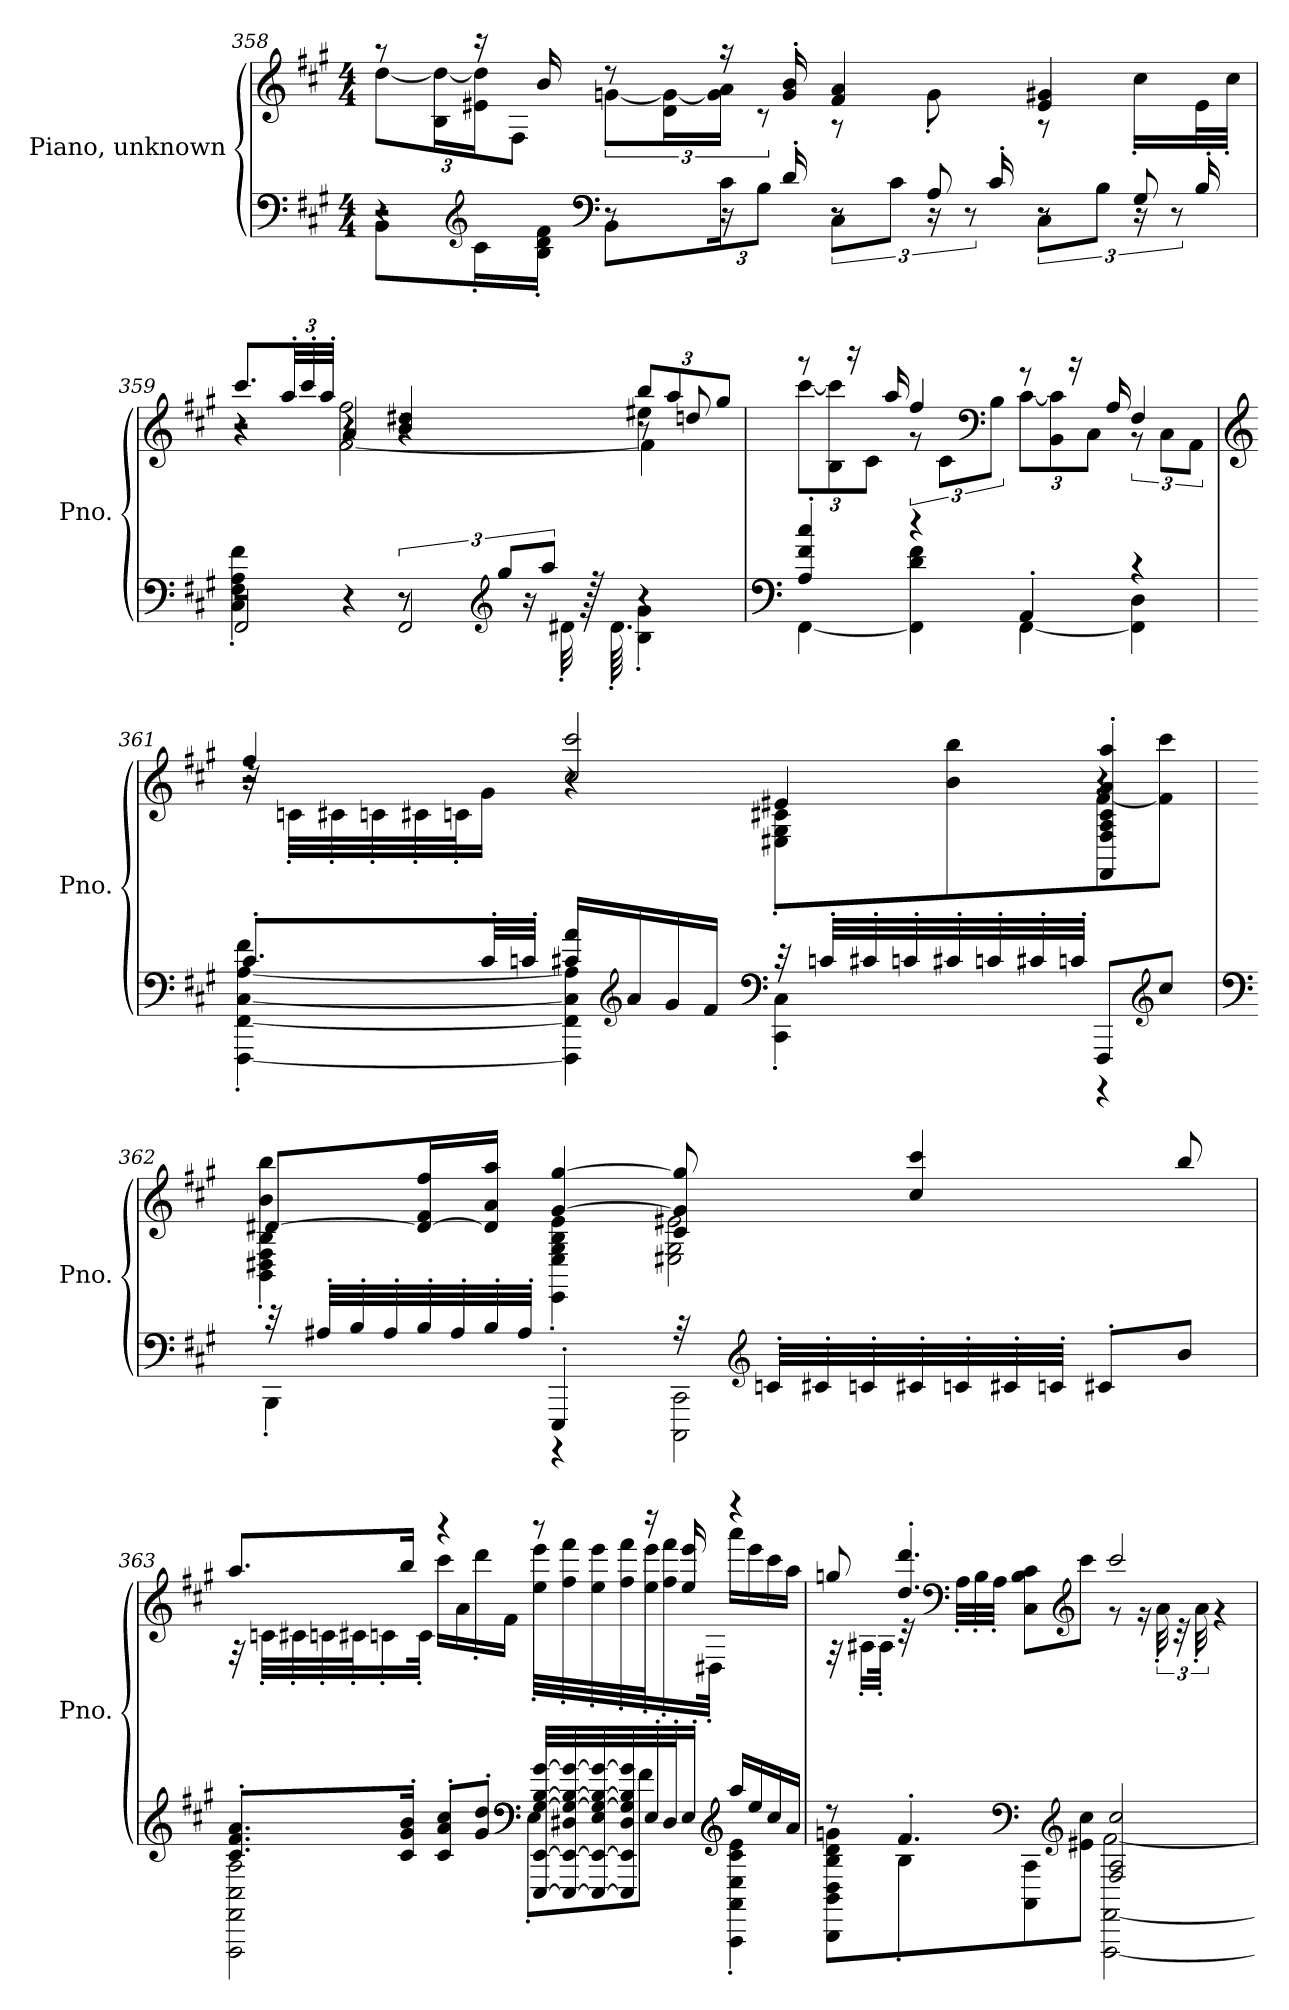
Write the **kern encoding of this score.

**kern	**kern
*part1	*part1
*staff2	*staff1
*I"Piano, unknown	*
*I'Pno.	*
!!LO:LB:g=z
*clefF4	*clefG2
*k[f#c#g#]	*k[f#c#g#]
*M4/4	*M4/4
=358	=358
*^	*^
*	*^	*	*
*	*	*	*	*Xbrackettup
4r	8BB\L	2r	8r	[12dd\L
.	.	.	.	24B\ 24dd\_L
*clefG2	*	*	*	*
.	16c#'\L	.	16r	24e#X\ 24dd\]J
.	.	.	.	12F#\J
.	16B\' 16d\' 16f#\'JJ	.	16b/	.
*clefF4	*	*	*	*
*	*	*	*	*brackettup
8r	8BB\L	.	8r	[12gn\L
.	.	.	.	24d\ 24g\_L
*	*Xbrackettup	*	*	*
16r	24c#\K	.	16r	24g\] 24a\JJ
.	12B\J	.	.	12r
16d'/	.	.	16g/' 16b/'	.
*	*brackettup	*	*	*
8r	12C#\L	8r	4f#/ 4a/	8r
.	12c#\J	.	.	.
16r	.	8A/	.	8g'\
.	12r	.	.	.
16c#'/	.	.	.	.
8r	12C#\L	8r	4e#/ 4g#X/	8r
.	12B\J	.	.	.
16r	.	8G#/	.	16cc#'\LL
.	12r	.	.	.
16B'/	.	.	.	32e#\L
.	.	.	.	32cc#'\JJJ
!!LO:LB:g=z
=359	=359	=359	=359	=359
*	*	*	*^	*^
2FF#/	4C#\' 4F#\' 4A\' 4f#\'	2r	8.ccc#/L	2r	4r	4r
*	*	*	*Xbrackettup	*	*	*
.	.	.	48aa'/LL	.	.	.
.	.	.	48ccc#'/	.	.	.
.	.	.	48aa'/JJJ	.	.	.
.	4r	.	4r	.	4a/	[2f#\ 2ff#\
12r	8r	2FF#/	4b/ 4dd#X/	4r	4r	.
*clefG2	*	*	*	*	*	*
12gg#/L	.	.	.	.	.	.
.	16r	.	.	.	.	.
12aa/J	.	.	.	.	.	.
.	32d#X'\	.	.	.	.	.
.	128r	.	.	.	.	.
.	64.d#'\	.	.	.	.	.
4r	4B\' 4g#\'	.	12bb/L	4ee#X\	8r	4f#\]
.	.	.	12aa/	.	.	.
.	.	.	.	.	8ddn/	.
.	.	.	12gg#/J	.	.	.
*v	*v	*v	*	*	*	*
*	*v	*v	*v	*v
=360	=360
*clefF4	*
*^	*^
4A/' 4f#/' 4cc#/'	[4FF#\	8r	[12ccc#\L
.	.	.	12B\ 12ccc#\]
.	.	16r	.
.	.	.	12c#\J
.	.	16aa/	.
*	*	*	*brackettup
4r	4FF#\] 4d\ 4f#\	4ff#/	12r
.	.	.	12c#\L
*	*	*clefF4	*
.	.	.	12B\J
*	*	*	*Xbrackettup
4AA'/	[4FF#\	8r	[12c#\L
.	.	.	12BB\ 12c#\]
.	.	16r	.
.	.	.	12C#\J
.	.	16A/	.
*	*	*	*brackettup
4r	4FF#\] 4D\	4F#/	12r
.	.	.	12C#\L
.	.	.	12AA\J
*	*	*v	*v
!!LO:LB:g=z
=361	=361	=361
*	*	*clefG2
*	*	*^
*	*	*	*^
8.c#'/L	[4FFF#\' [4FF#\' [4C#\' [4A\' 4f#\'	4ff#/	32r	2r
.	.	.	32cn'\LLL	.
.	.	.	32c#X'\	.
.	.	.	32cn'\	.
.	.	.	32c#X'\	.
.	.	.	32cn'\J	.
32c#'/LL	.	.	16g#\JJ	.
32cn'/JJJ	.	.	.	.
16c#X/ 16a/LL	4FFF#\] 4FF#\] 4C#\] 4A\]	2cc#/ 2ccc#/	4r	.
*clefG2	*	*	*	*
16a/	.	.	.	.
16g#/	.	.	.	.
16f#/JJ	.	.	.	.
*clefF4	*	*	*	*
32r	4CC#\' 4C#\'	.	8E#X\' 8G#\' 8c#X\'L	4e#X/
32cn'/LLL	.	.	.	.
32c#X'/	.	.	.	.
32cn'/	.	.	.	.
32c#X'/	.	.	8b\ 8bb\	.
32cn'/	.	.	.	.
32c#X'/	.	.	.	.
32cn'/JJJ	.	.	.	.
8FFF#/L	4r	4r	[8f#\	4FF#/' 4F#/' 4A/' 4c#/' 4a/' 4aa/'
*clefG2	*	*	*	*
8cc#/J	.	.	8f#\] 8ccc#\J	.
*	*	*v	*v	*v
!!LO:PB:g=z
=362	=362	=362
*clefF4	*	*
*	*	*^
32r	4BBB'\	[8d#X/L	4BB\' 4D#X\' 4F#\' 4B\' 4b\' 4bb\'
32A#X'/LLL	.	.	.
32B'/	.	.	.
32A#'/	.	.	.
32B'/	.	16d#/_ 16f#/ 16ff#/L	.
32A#'/	.	.	.
32B'/	.	16d#/] 16a/ 16aa/JJ	.
32A#'/JJJ	.	.	.
4EEE'/	4r	[4g#/ [4gg#/	4EE\' 4E\' 4G#\' 4B\' 4e\'
32r	2CCC#\ 2CC#\	8c#/ 8g#/] 8gg#/]	2E#X\ 2G#\ 2e#X\
*clefG2	*	*	*
32cn'/LLL	.	.	.
32c#X'/	.	.	.
32cn'/	.	.	.
32c#X'/	.	4cc#/ 4ccc#/	.
32cn'/	.	.	.
32c#X'/	.	.	.
32cn'/JJJ	.	.	.
8c#X'/L	.	.	.
8b/J	.	8bb/	.
!!LO:LB:g=z	!!
=363	=363	=363	=363
8.c#/' 8.f#/' 8.a/'L	2FFF#\ 2FF#\ 2C#\ 2A\	8.aa/L	32r
.	.	.	32cn'\LLL
.	.	.	32c#X'\
.	.	.	32cn'\
.	.	.	32c#X'\J
.	.	.	16cn'\
16c#/' 16g#/' 16b/'Jk	.	16bb/Jk	.
.	.	.	32c'\JJk
8c#/' 8a/' 8cc#/'L	.	4r	16ccc#\LL
.	.	.	16a\
8g#/' 8dd/'J	.	.	16ddd'\
.	.	.	16f#\JJ
*clefF4	*	*	*
[32EEE/ [32EE/ [32G#/ [32B/ [32g#/LLL	8E'\L	8r	32ee\' 32eee\'LLL
32EEE/_ 32EE/_ 32D#X/ 32G#/_ 32B/_ 32g#/_	.	.	32ff#\' 32fff#\'
32EEE/_ 32EE/_ 32E/ 32G#/_ 32B/_ 32g#/_	.	.	32ee\' 32eee\'
32EEE/] 32EE/] 32D#/ 32G#/] 32B/] 32g#/]	.	.	32ff#\' 32fff#\'
32E'/	8f#\J	16r	32ee\' 32eee\'J
32D#'/J	.	.	16ff#\' 16fff#\'
16E'/JJ	.	16ee/ 16eee/	.
.	.	.	32D#X'\JJk
*clefG2	*	*	*
16aa/LL	4AAA\' 4AA\' 4E\' 4c#\' 4e\'	4r	16aaa\LL
16ee/	.	.	16eee\
16cc#/	.	.	16ccc#\
16a/JJ	.	.	16aa\JJ
!!LO:LB:g=z	!!
=364	=364	=364	=364
8r	8BBB\ 8BB\ 8D\ 8B\ 8d\ 8gn\L	8ggn/	32r
.	.	.	16A#X'\LL
.	.	.	32A#'\JJk
4.f#'/	8B'\	4.dd/' 4.ddd/'	32r
*	*	*clefF4	*
.	.	.	32A#'\LLL
.	.	.	32B'\
.	.	.	32A#'\JJJ
*clefF4	*	*	*
.	8CCC#\ 8CC#\	.	8C#\ 8B\ 8c#\L
*clefG2	*	*clefG2	*
.	8e#X\ 8cc#\J	.	8ccc#\J
2F#/ 2A/ 2cc#/	[2FFF#\ [2FF#\ [2f#\	2ccc#/	8r
.	.	.	16r
.	.	.	48a'\
.	.	.	48r
.	.	.	48a'\
.	.	.	4r
*v	*v	*	*
*	*v	*v
=	=
*-	*-
